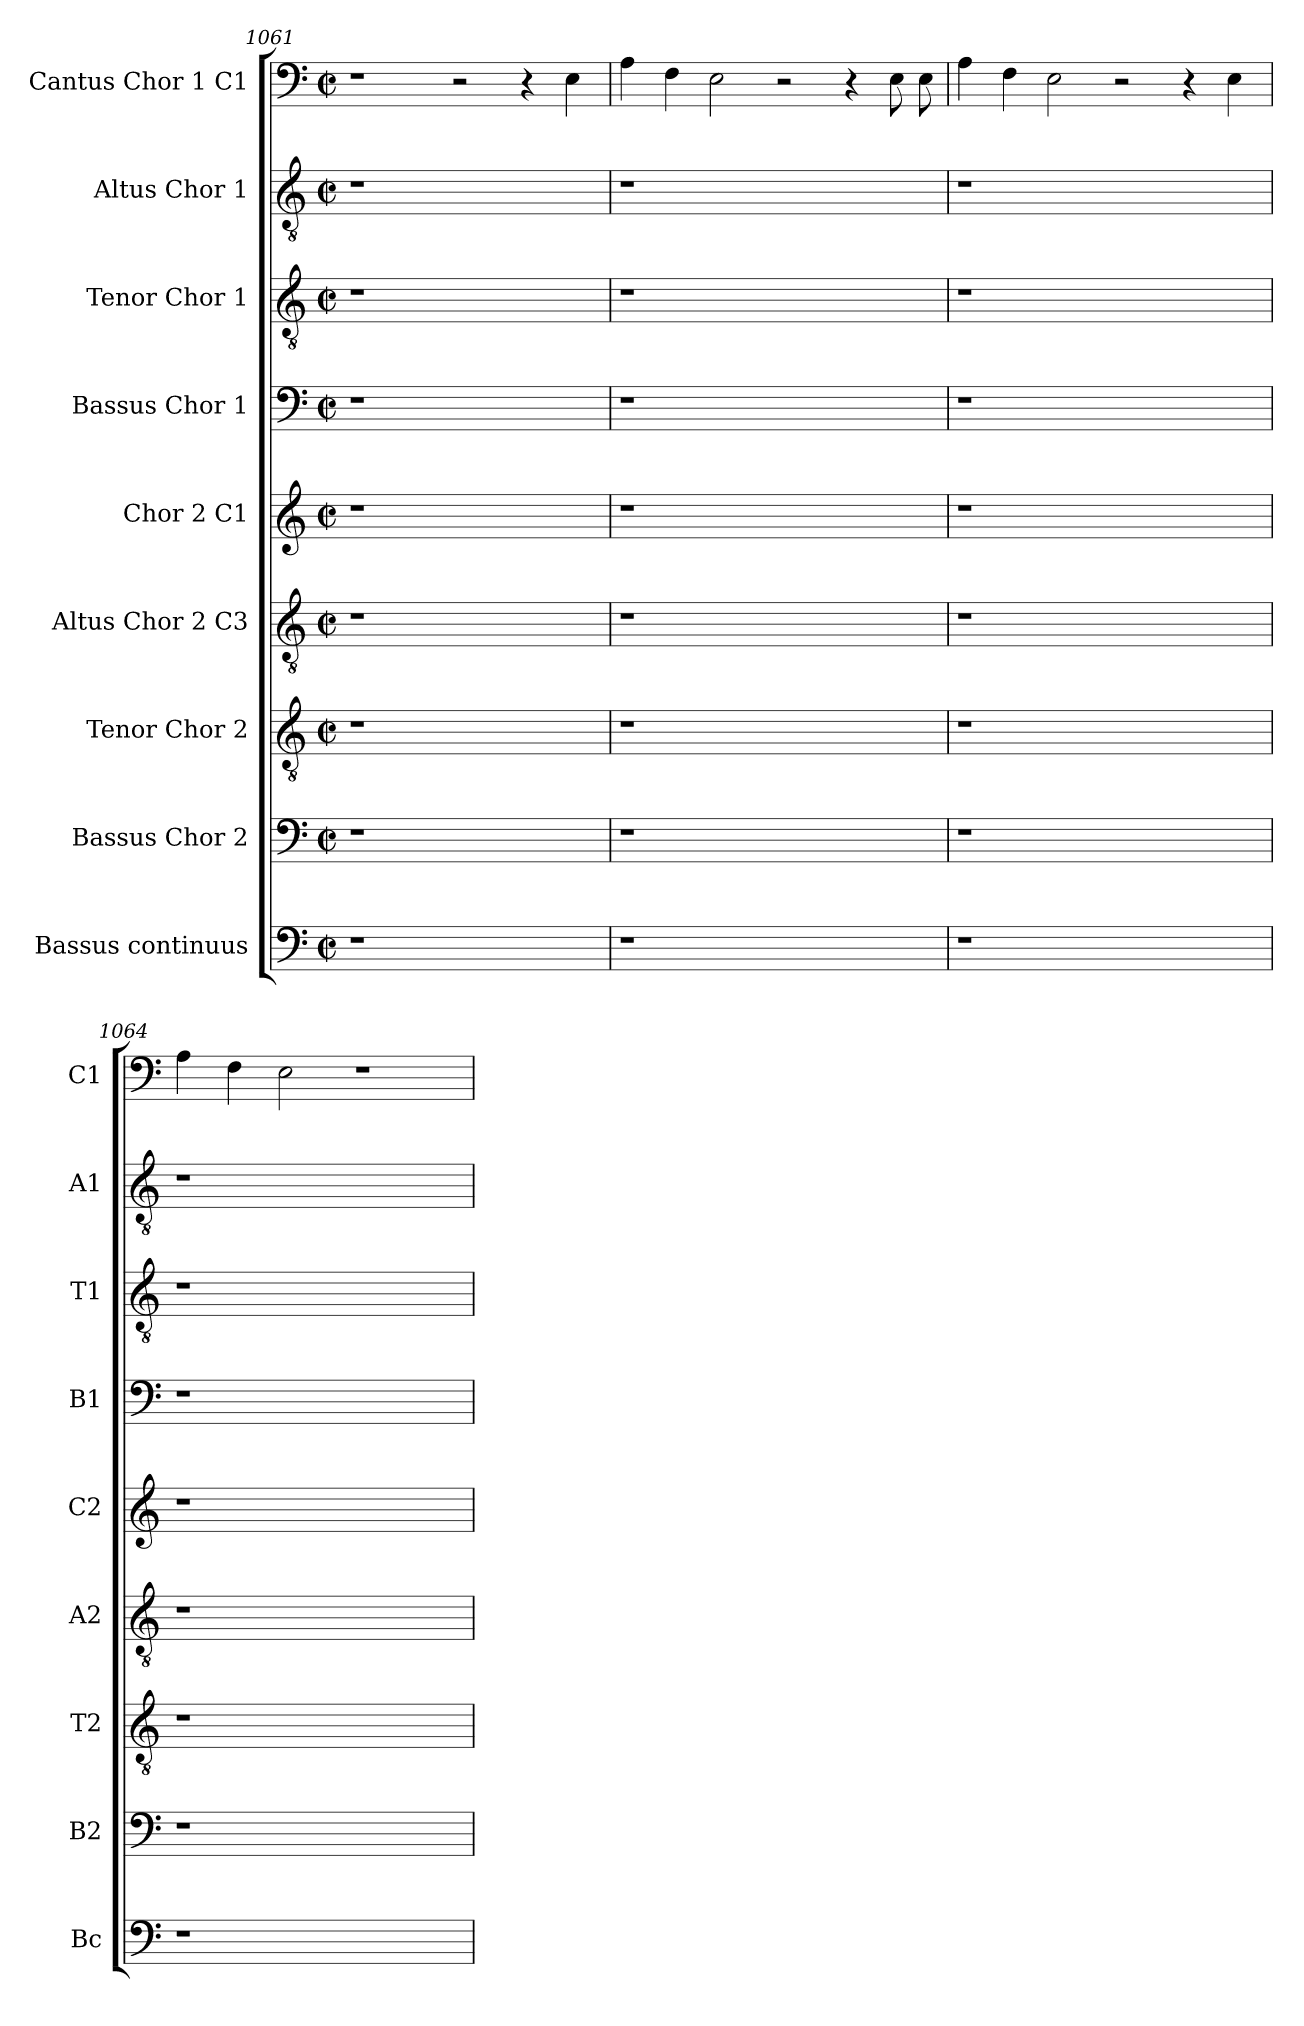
**kern	**kern	**kern	**kern	**kern	**kern	**kern	**kern	**kern
*part9	*part8	*part7	*part6	*part5	*part4	*part3	*part2	*part1
*staff9	*staff8	*staff7	*staff6	*staff5	*staff4	*staff3	*staff2	*staff1
*I"Bassus continuus	*I"Bassus Chor 2	*I"Tenor Chor 2	*I"Altus Chor 2 C3	*I"Chor 2 C1	*I"Bassus Chor 1	*I"Tenor Chor 1	*I"Altus Chor 1	*I"Cantus Chor 1 C1
*I'Bc	*I'B2	*I'T2	*I'A2	*I'C2	*I'B1	*I'T1	*I'A1	*I'C1
!!LO:LB:g=z
*clefF4	*clefF4	*clefGv2	*clefGv2	*clefG2	*clefF4	*clefGv2	*clefGv2	*clefF4
*ITrd7c12	*	*	*	*	*	*	*	*
*k[]	*k[]	*k[]	*k[]	*k[]	*k[]	*k[]	*k[]	*k[]
*C:	*C:	*C:	*C:	*C:	*C:	*C:	*C:	*C:
*M2/2	*M2/2	*M2/2	*M2/2	*M2/2	*M2/2	*M2/2	*M2/2	*M2/2
*met(c|)	*met(c|)	*met(c|)	*met(c|)	*met(c|)	*met(c|)	*met(c|)	*met(c|)	*met(c|)
=1061	=1061	=1061	=1061	=1061	=1061	=1061	=1061	=1061
1r	1r	1r	1r	1r	1r	1r	1r	1r
1ryy	1ryy	1ryy	1ryy	1ryy	1ryy	1ryy	1ryy	2r
.	.	.	.	.	.	.	.	4r
.	.	.	.	.	.	.	.	4E\
=1062	=1062	=1062	=1062	=1062	=1062	=1062	=1062	=1062
1r	1r	1r	1r	1r	1r	1r	1r	4A\
.	.	.	.	.	.	.	.	4F\
.	.	.	.	.	.	.	.	2E\
1ryy	1ryy	1ryy	1ryy	1ryy	1ryy	1ryy	1ryy	2r
.	.	.	.	.	.	.	.	4r
.	.	.	.	.	.	.	.	8E\
.	.	.	.	.	.	.	.	8E\
=1063	=1063	=1063	=1063	=1063	=1063	=1063	=1063	=1063
1r	1r	1r	1r	1r	1r	1r	1r	4A\
.	.	.	.	.	.	.	.	4F\
.	.	.	.	.	.	.	.	2E\
1ryy	1ryy	1ryy	1ryy	1ryy	1ryy	1ryy	1ryy	2r
.	.	.	.	.	.	.	.	4r
.	.	.	.	.	.	.	.	4E\
=1064	=1064	=1064	=1064	=1064	=1064	=1064	=1064	=1064
1r	1r	1r	1r	1r	1r	1r	1r	4A\
.	.	.	.	.	.	.	.	4F\
.	.	.	.	.	.	.	.	2E\
1ryy	1ryy	1ryy	1ryy	1ryy	1ryy	1ryy	1ryy	1r
=	=	=	=	=	=	=	=	=
*-	*-	*-	*-	*-	*-	*-	*-	*-
